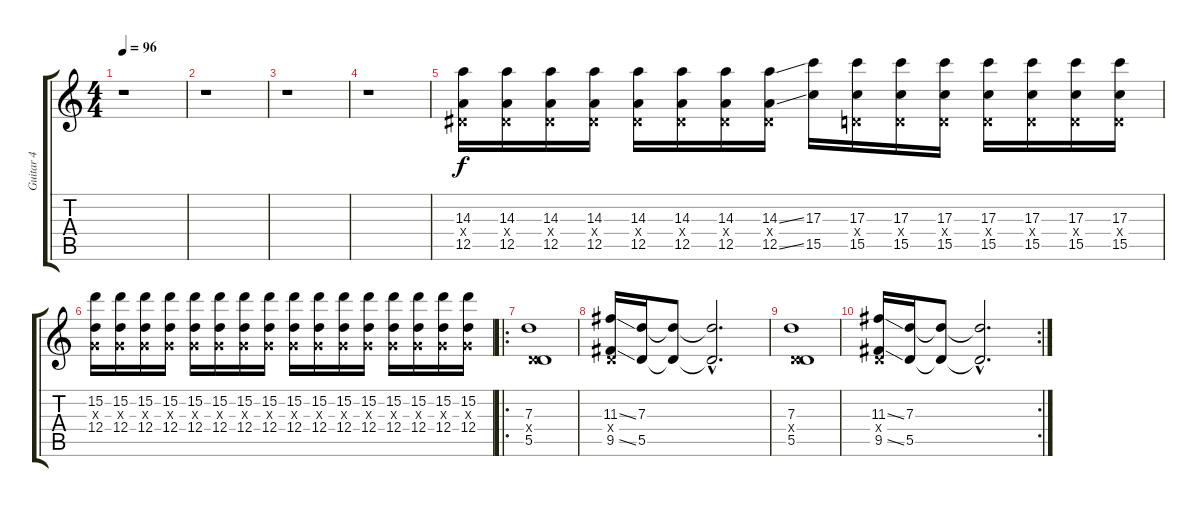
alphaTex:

\track ("Guitar 4" "Guitar 4") {instrument overdrivenguitar}
\staff {score tabs}
\tuning (E4 B3 G3 D3 A2 E2) {hide}
\ts (4 4)
\tempo 96
\clef g2
\ks c
r.1{dy f} |
r.1 |
r.1 |
r.1 |
(14.3 1.4{x} 12.5).16 (14.3 1.4{x} 12.5).16 (14.3 1.4{x} 12.5).16 (14.3 1.4{x} 12.5).16 (14.3 1.4{x} 12.5).16 (14.3 1.4{x} 12.5).16 (14.3 1.4{x} 12.5).16 (14.3{ss} 1.4{x} 12.5{ss}).16 (17.3 15.5).16 (17.3 0.4{x} 15.5).16 (17.3 0.4{x} 15.5).16 (17.3 0.4{x} 15.5).16 (17.3 0.4{x} 15.5).16 (17.3 0.4{x} 15.5).16 (17.3 0.4{x} 15.5).16 (17.3 0.4{x} 15.5).16 |
(15.2 0.3{x} 12.4).16 (15.2 0.3{x} 12.4).16 (15.2 0.3{x} 12.4).16 (15.2 0.3{x} 12.4).16 (15.2 0.3{x} 12.4).16 (15.2 0.3{x} 12.4).16 (15.2 0.3{x} 12.4).16 (15.2 0.3{x} 12.4).16 (15.2 0.3{x} 12.4).16 (15.2 0.3{x} 12.4).16 (15.2 0.3{x} 12.4).16 (15.2 0.3{x} 12.4).16 (15.2 0.3{x} 12.4).16 (15.2 0.3{x} 12.4).16 (15.2 0.3{x} 12.4).16 (15.2 0.3{x} 12.4).16 |
\ro
(7.3 0.4{x} 5.5).1 |
(11.3{ss} 0.4{x} 9.5{ss}).16 (7.3 5.5).16 (7.3{t} 5.5{t}).8 (7.3{hac t} 5.5{hac t}).2{d} |
(7.3 0.4{x} 5.5).1 |
\rc 2
(11.3{ss} 0.4{x} 9.5{ss}).16 (7.3 5.5).16 (7.3{t} 5.5{t}).8 (7.3{hac t} 5.5{hac t}).2{d}
